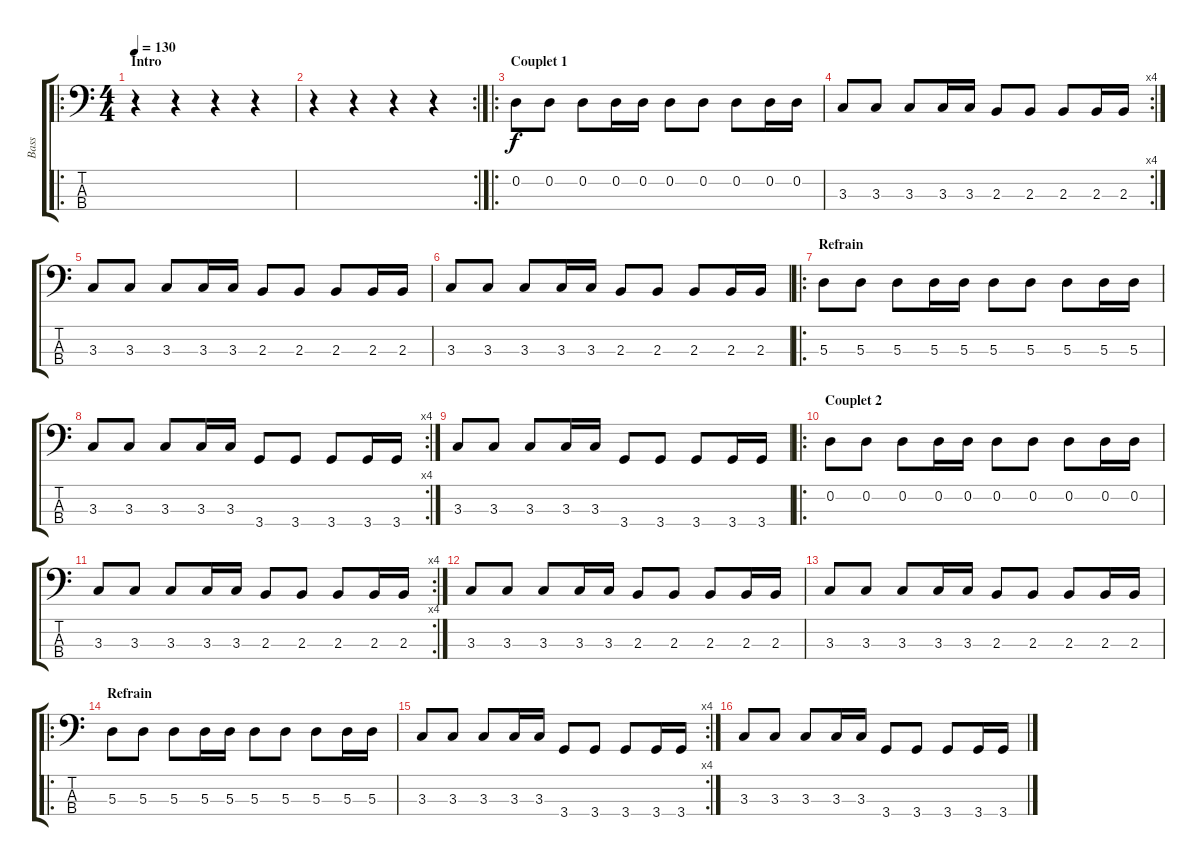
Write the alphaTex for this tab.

\track ("Bass" "Bass") {instrument electricbasspick}
\staff {score tabs}
\tuning (G2 D2 A1 E1) {hide}
\ro
\ts (4 4)
\section ("" "Intro")
\tempo 130
\clef f4
\ks c
r.4{dy f instrument electricbasspick} r.4 r.4 r.4 |
\rc 2
r.4 r.4 r.4 r.4 |
\ro
\section ("" "Couplet 1")
0.2.8 0.2.8 0.2.8 0.2.16 0.2.16 0.2.8 0.2.8 0.2.8 0.2.16 0.2.16 |
\rc 4
3.3.8 3.3.8 3.3.8 3.3.16 3.3.16 2.3.8 2.3.8 2.3.8 2.3.16 2.3.16 |
3.3.8 3.3.8 3.3.8 3.3.16 3.3.16 2.3.8 2.3.8 2.3.8 2.3.16 2.3.16 |
3.3.8 3.3.8 3.3.8 3.3.16 3.3.16 2.3.8 2.3.8 2.3.8 2.3.16 2.3.16 |
\ro
\section ("" "Refrain")
5.3.8 5.3.8 5.3.8 5.3.16 5.3.16 5.3.8 5.3.8 5.3.8 5.3.16 5.3.16 |
\rc 4
3.3.8 3.3.8 3.3.8 3.3.16 3.3.16 3.4.8 3.4.8 3.4.8 3.4.16 3.4.16 |
3.3.8 3.3.8 3.3.8 3.3.16 3.3.16 3.4.8 3.4.8 3.4.8 3.4.16 3.4.16 |
\ro
\section ("" "Couplet 2")
0.2.8 0.2.8 0.2.8 0.2.16 0.2.16 0.2.8 0.2.8 0.2.8 0.2.16 0.2.16 |
\rc 4
3.3.8 3.3.8 3.3.8 3.3.16 3.3.16 2.3.8 2.3.8 2.3.8 2.3.16 2.3.16 |
3.3.8 3.3.8 3.3.8 3.3.16 3.3.16 2.3.8 2.3.8 2.3.8 2.3.16 2.3.16 |
3.3.8 3.3.8 3.3.8 3.3.16 3.3.16 2.3.8 2.3.8 2.3.8 2.3.16 2.3.16 |
\ro
\section ("" "Refrain")
5.3.8 5.3.8 5.3.8 5.3.16 5.3.16 5.3.8 5.3.8 5.3.8 5.3.16 5.3.16 |
\rc 4
3.3.8 3.3.8 3.3.8 3.3.16 3.3.16 3.4.8 3.4.8 3.4.8 3.4.16 3.4.16 |
3.3.8 3.3.8 3.3.8 3.3.16 3.3.16 3.4.8 3.4.8 3.4.8 3.4.16 3.4.16
